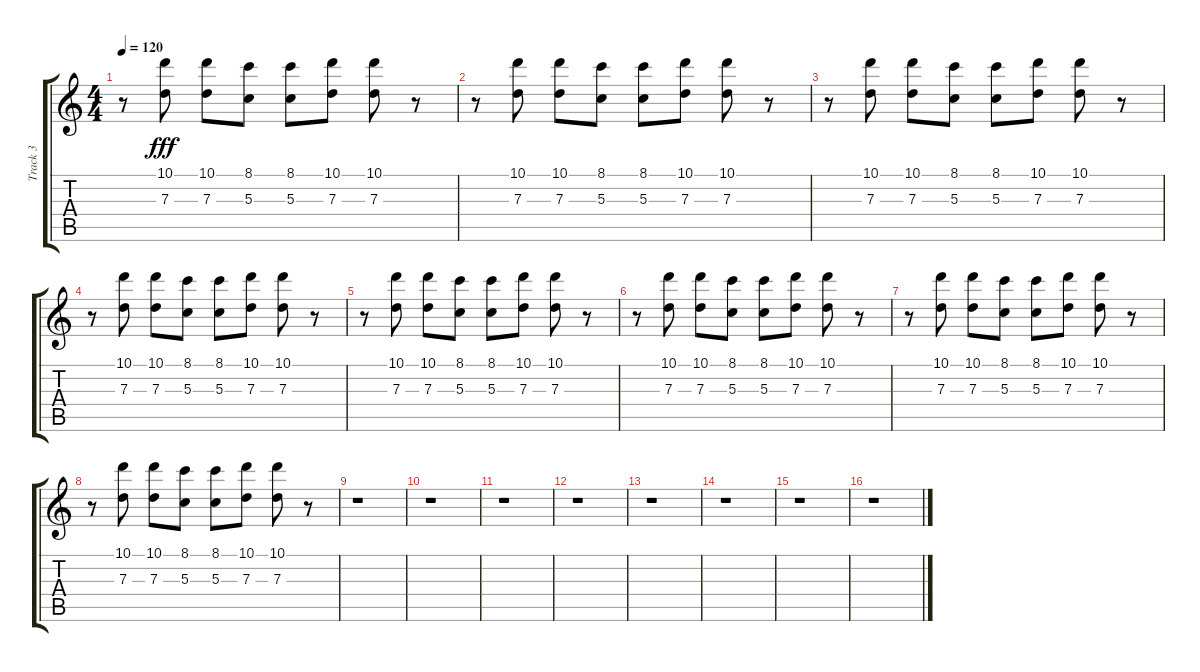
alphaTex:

\track ("Track 3" "Track 3") {instrument distortionguitar}
\staff {score tabs}
\tuning (E4 B3 G3 D3 A2 D2) {hide}
\ts (4 4)
\tempo 120
\clef g2
\ks c
r.8{dy fff volume 12} (10.1 7.3).8 (10.1 7.3).8 (8.1 5.3).8 (8.1 5.3).8 (10.1 7.3).8 (10.1 7.3).8 r.8 |
r.8 (10.1 7.3).8 (10.1 7.3).8 (8.1 5.3).8 (8.1 5.3).8 (10.1 7.3).8 (10.1 7.3).8 r.8 |
r.8 (10.1 7.3).8 (10.1 7.3).8 (8.1 5.3).8 (8.1 5.3).8 (10.1 7.3).8 (10.1 7.3).8 r.8 |
r.8 (10.1 7.3).8 (10.1 7.3).8 (8.1 5.3).8 (8.1 5.3).8 (10.1 7.3).8 (10.1 7.3).8 r.8 |
r.8 (10.1 7.3).8 (10.1 7.3).8 (8.1 5.3).8 (8.1 5.3).8 (10.1 7.3).8 (10.1 7.3).8 r.8 |
r.8 (10.1 7.3).8 (10.1 7.3).8 (8.1 5.3).8 (8.1 5.3).8 (10.1 7.3).8 (10.1 7.3).8 r.8 |
r.8 (10.1 7.3).8 (10.1 7.3).8 (8.1 5.3).8 (8.1 5.3).8 (10.1 7.3).8 (10.1 7.3).8 r.8 |
r.8 (10.1 7.3).8 (10.1 7.3).8 (8.1 5.3).8 (8.1 5.3).8 (10.1 7.3).8 (10.1 7.3).8 r.8 |
r.1 |
r.1 |
r.1 |
r.1 |
r.1 |
r.1 |
r.1 |
r.1
